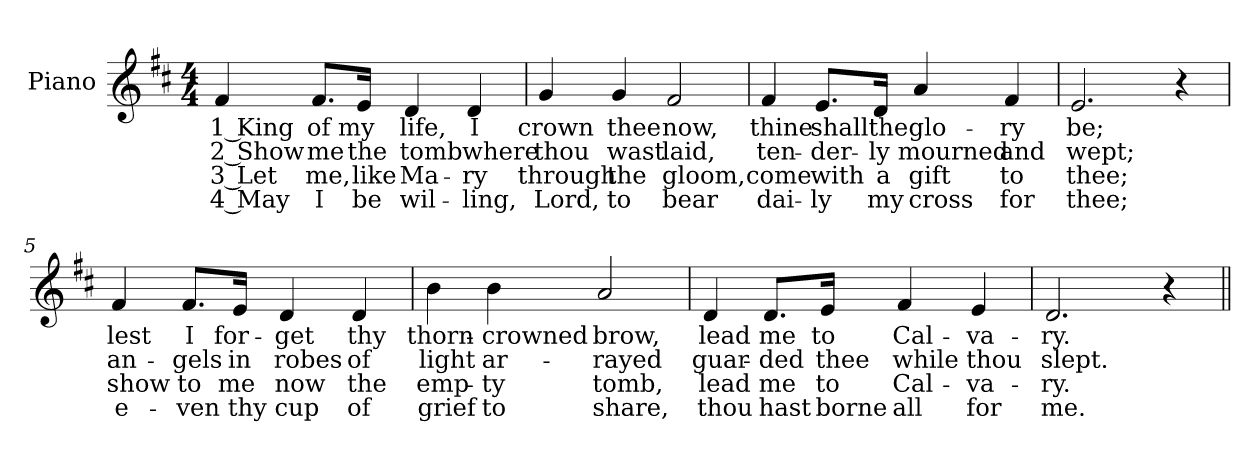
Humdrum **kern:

**kern	**text	**text	**text	**text
*part1	*part1	*part1	*part1	*part1
*staff1	*staff1	*staff1	*staff1	*staff1
*I"Piano	*	*	*	*
*I'Pno.	*	*	*	*
!!LO:PB:g=z
*clefG2	*	*	*	*
*k[f#c#]	*	*	*	*
*D:	*	*	*	*
*M4/4	*	*	*	*
=1	=1	=1	=1	=1
!	!LO:LY:b:color=#000000	!LO:LY:b:color=#000000	!LO:LY:b:color=#000000	!LO:LY:b:color=#000000
4f#i/	1 King	2 Show	3 Let	4 May
!	!LO:LY:b:color=#000000	!LO:LY:b:color=#000000	!LO:LY:b:color=#000000	!LO:LY:b:color=#000000
8.f#i/L	of	me	me,	I
!	!LO:LY:b:color=#000000	!LO:LY:b:color=#000000	!LO:LY:b:color=#000000	!LO:LY:b:color=#000000
16ei/Jk	my	the	like	be
!	!LO:LY:b:color=#000000	!LO:LY:b:color=#000000	!LO:LY:b:color=#000000	!LO:LY:b:color=#000000
4di/	life,	tomb	Ma-	-wil-
!	!LO:LY:b:color=#000000	!LO:LY:b:color=#000000	!LO:LY:b:color=#000000	!LO:LY:b:color=#000000
4di/	I	where	-ry	ling,
=2	=2	=2	=2	=2
!	!LO:LY:b:color=#000000	!LO:LY:b:color=#000000	!LO:LY:b:color=#000000	!LO:LY:b:color=#000000
4gi/	crown	thou	through	Lord,
!	!LO:LY:b:color=#000000	!LO:LY:b:color=#000000	!LO:LY:b:color=#000000	!LO:LY:b:color=#000000
4gi/	thee	wast	the	to
!	!LO:LY:b:color=#000000	!LO:LY:b:color=#000000	!LO:LY:b:color=#000000	!LO:LY:b:color=#000000
2f#i/	now,	laid,	gloom,	bear
!!LO:LB:g=z
=3	=3	=3	=3	=3
!	!LO:LY:b:color=#000000	!LO:LY:b:color=#000000	!LO:LY:b:color=#000000	!LO:LY:b:color=#000000
4f#i/	thine	ten-	come	dai-
!	!LO:LY:b:color=#000000	!LO:LY:b:color=#000000	!LO:LY:b:color=#000000	!LO:LY:b:color=#000000
8.ei/L	shall	-der-	-with	ly
!	!LO:LY:b:color=#000000	!LO:LY:b:color=#000000	!LO:LY:b:color=#000000	!LO:LY:b:color=#000000
16di/Jk	the	-ly	a	my
!	!LO:LY:b:color=#000000	!LO:LY:b:color=#000000	!LO:LY:b:color=#000000	!LO:LY:b:color=#000000
4ai/	glo-	mourned	gift	cross
!	!LO:LY:b:color=#000000	!LO:LY:b:color=#000000	!LO:LY:b:color=#000000	!LO:LY:b:color=#000000
4f#i/	-ry	and	to	for
=4	=4	=4	=4	=4
!	!LO:LY:b:color=#000000	!LO:LY:b:color=#000000	!LO:LY:b:color=#000000	!LO:LY:b:color=#000000
2.ei/	be;	wept;	thee;	thee;
4r	.	.	.	.
=5	=5	=5	=5	=5
!	!LO:LY:b:color=#000000	!LO:LY:b:color=#000000	!LO:LY:b:color=#000000	!LO:LY:b:color=#000000
4f#i/	lest	an-	show	e-
!	!LO:LY:b:color=#000000	!LO:LY:b:color=#000000	!LO:LY:b:color=#000000	!LO:LY:b:color=#000000
8.f#i/L	I	-gels	-to	ven
!	!LO:LY:b:color=#000000	!LO:LY:b:color=#000000	!LO:LY:b:color=#000000	!LO:LY:b:color=#000000
16ei/Jk	for-	in	me	thy
!	!LO:LY:b:color=#000000	!LO:LY:b:color=#000000	!LO:LY:b:color=#000000	!LO:LY:b:color=#000000
4di/	-get	robes	now	cup
!	!LO:LY:b:color=#000000	!LO:LY:b:color=#000000	!LO:LY:b:color=#000000	!LO:LY:b:color=#000000
4di/	thy	of	the	of
!!LO:LB:g=z
=6	=6	=6	=6	=6
!	!LO:LY:b:color=#000000	!LO:LY:b:color=#000000	!LO:LY:b:color=#000000	!LO:LY:b:color=#000000
4bi\	thorn-	light	emp-	-grief
!	!LO:LY:b:color=#000000	!LO:LY:b:color=#000000	!LO:LY:b:color=#000000	!LO:LY:b:color=#000000
4bi\	-crowned	ar-	ty	to
!	!LO:LY:b:color=#000000	!LO:LY:b:color=#000000	!LO:LY:b:color=#000000	!LO:LY:b:color=#000000
2ai/	brow,	-rayed	tomb,	share,
=7	=7	=7	=7	=7
!	!LO:LY:b:color=#000000	!LO:LY:b:color=#000000	!LO:LY:b:color=#000000	!LO:LY:b:color=#000000
4di/	lead	guar-	lead	thou
!	!LO:LY:b:color=#000000	!LO:LY:b:color=#000000	!LO:LY:b:color=#000000	!LO:LY:b:color=#000000
8.di/L	me	-ded	me	hast
!	!LO:LY:b:color=#000000	!LO:LY:b:color=#000000	!LO:LY:b:color=#000000	!LO:LY:b:color=#000000
16ei/Jk	to	thee	to	borne
!	!LO:LY:b:color=#000000	!LO:LY:b:color=#000000	!LO:LY:b:color=#000000	!LO:LY:b:color=#000000
4f#i/	Cal-	while	Cal-	-all
!	!LO:LY:b:color=#000000	!LO:LY:b:color=#000000	!LO:LY:b:color=#000000	!LO:LY:b:color=#000000
4ei/	-va-	thou	va-	-for
=8	=8	=8	=8	=8
!	!LO:LY:b:color=#000000	!LO:LY:b:color=#000000	!LO:LY:b:color=#000000	!LO:LY:b:color=#000000
2.di/	-ry.	slept.	ry.	me.
4r	.	.	.	.
=||	=||	=||	=||	=||
*-	*-	*-	*-	*-
